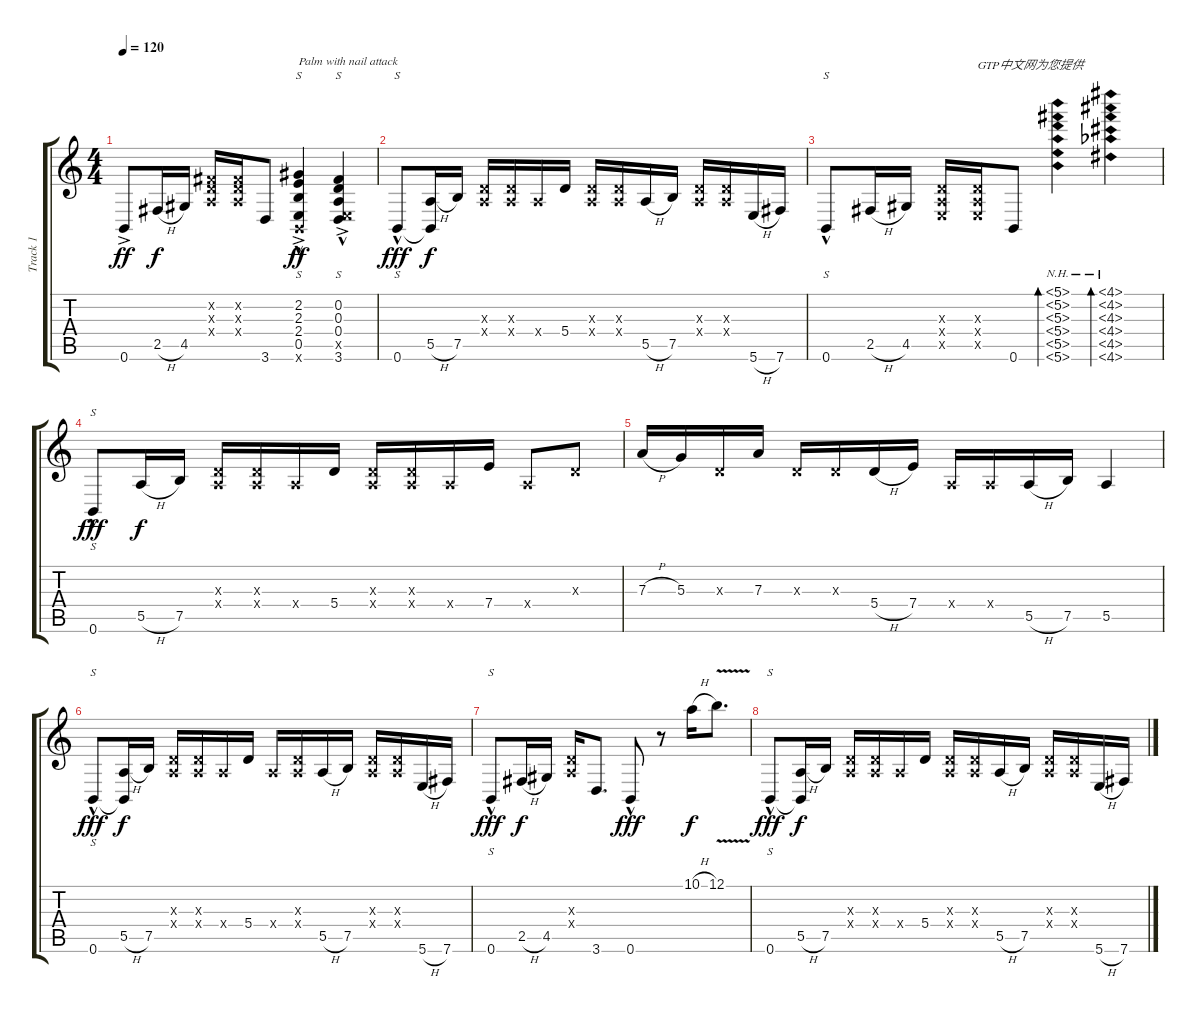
\track ("Track 1" "Track 1") {instrument acousticguitarsteel}
\staff {score tabs}
\tuning (B3 Gb3 D3 A2 E2 B1) {hide}
\ts (4 4)
\tempo 120
\clef g2
\ks c
0.6{ac}.8{dy ff} 2.5{h}.16{dy f} 4.5.16 (0.2{x} 0.3{x} 0.4{x}).16 (0.2{x} 0.3{x} 0.4{x}).16 3.6.8 (2.2{ac} 2.3{ac} 2.4{ac} 0.5{hac} 0.6{ac x}).4{s txt "Palm with nail attack" dy ff} (0.2{ac} 0.3{ac} 0.4{ac} 0.5{hac x} 3.6{ac}).4{s} |
0.6{hac}.8{s dy fff} (5.5{h} 0.6{t}).16{dy f} 7.5.16 (0.3{x} 0.4{x}).16 (0.3{x} 0.4{x}).16 0.4{x}.16 5.4.16 (0.3{x} 0.4{x}).16 (0.3{x} 0.4{x}).16 5.5{h}.16 7.5.16 (0.3{x} 0.4{x}).16 (0.3{x} 0.4{x}).16 5.6{h}.16 7.6.16 |
0.6{hac}.8{s} 2.5{h}.16 4.5.16 (0.3{x} 0.4{x} 0.5{x}).16 (0.3{x} 0.4{x} 0.5{x}).16{txt "GTP中文网为您提供"} 0.6.8 (5.1{nh} 5.2{nh} 5.3{nh} 5.4{nh} 5.5{nh} 5.6{nh}).4{bd 120} (4.1{nh} 4.2{nh} 4.3{nh} 4.4{nh} 4.5{nh acc b} 4.6{nh}).4{bd 120} |
0.6{hac}.8{s dy fff} 5.5{h}.16{dy f} 7.5.16 (0.3{x} 0.4{x}).16 (0.3{x} 0.4{x}).16 0.4{x}.16 5.4.16 (0.3{x} 0.4{x}).16 (0.3{x} 0.4{x}).16 0.4{x}.16 7.4.16 0.4{x}.8 0.3{x}.8 |
7.3{h}.16 5.3.16 0.3{x}.16 7.3.16 0.3{x}.16 0.3{x}.16 5.4{h}.16 7.4.16 0.4{x}.16 0.4{x}.16 5.5{h}.16 7.5.16 5.5.4 |
0.6{hac}.8{s dy fff} (5.5{h} 0.6{t}).16{dy f} 7.5.16 (0.3{x} 0.4{x}).16 (0.3{x} 0.4{x}).16 0.4{x}.16 5.4.16 0.4{x}.16 (0.3{x} 0.4{x}).16 5.5{h}.16 7.5.16 (0.3{x} 0.4{x}).16 (0.3{x} 0.4{x}).16 5.6{h}.16 7.6.16 |
0.6{hac}.8{s dy fff} 2.5{h}.16{dy f} 4.5.16 (0.3{x} 0.4{x}).16 3.6.8{d} 0.6{hac}.8{dy fff} r.8 10.1{h}.16{dy f} 12.1{v}.8{d} |
0.6{hac}.8{s dy fff} (5.5{h} 0.6{t}).16{dy f} 7.5.16 (0.3{x} 0.4{x}).16 (0.3{x} 0.4{x}).16 0.4{x}.16 5.4.16 (0.3{x} 0.4{x}).16 (0.3{x} 0.4{x}).16 5.5{h}.16 7.5.16 (0.3{x} 0.4{x}).16 (0.3{x} 0.4{x}).16 5.6{h}.16 7.6.16
